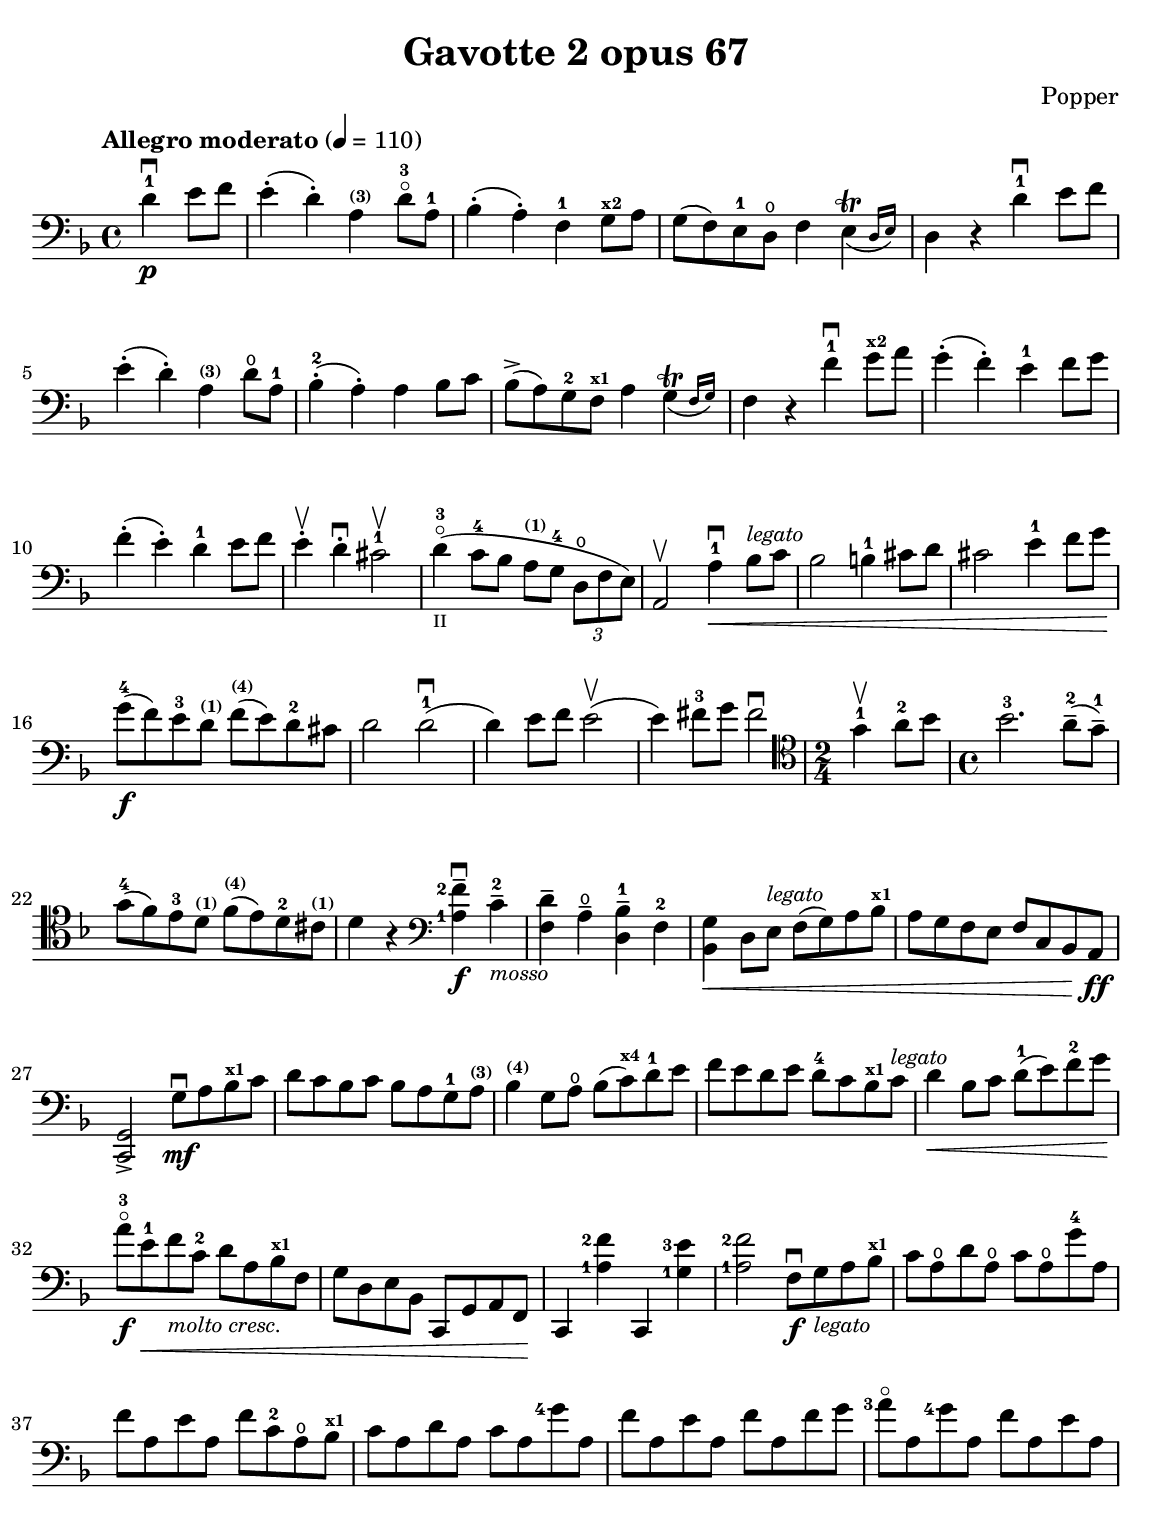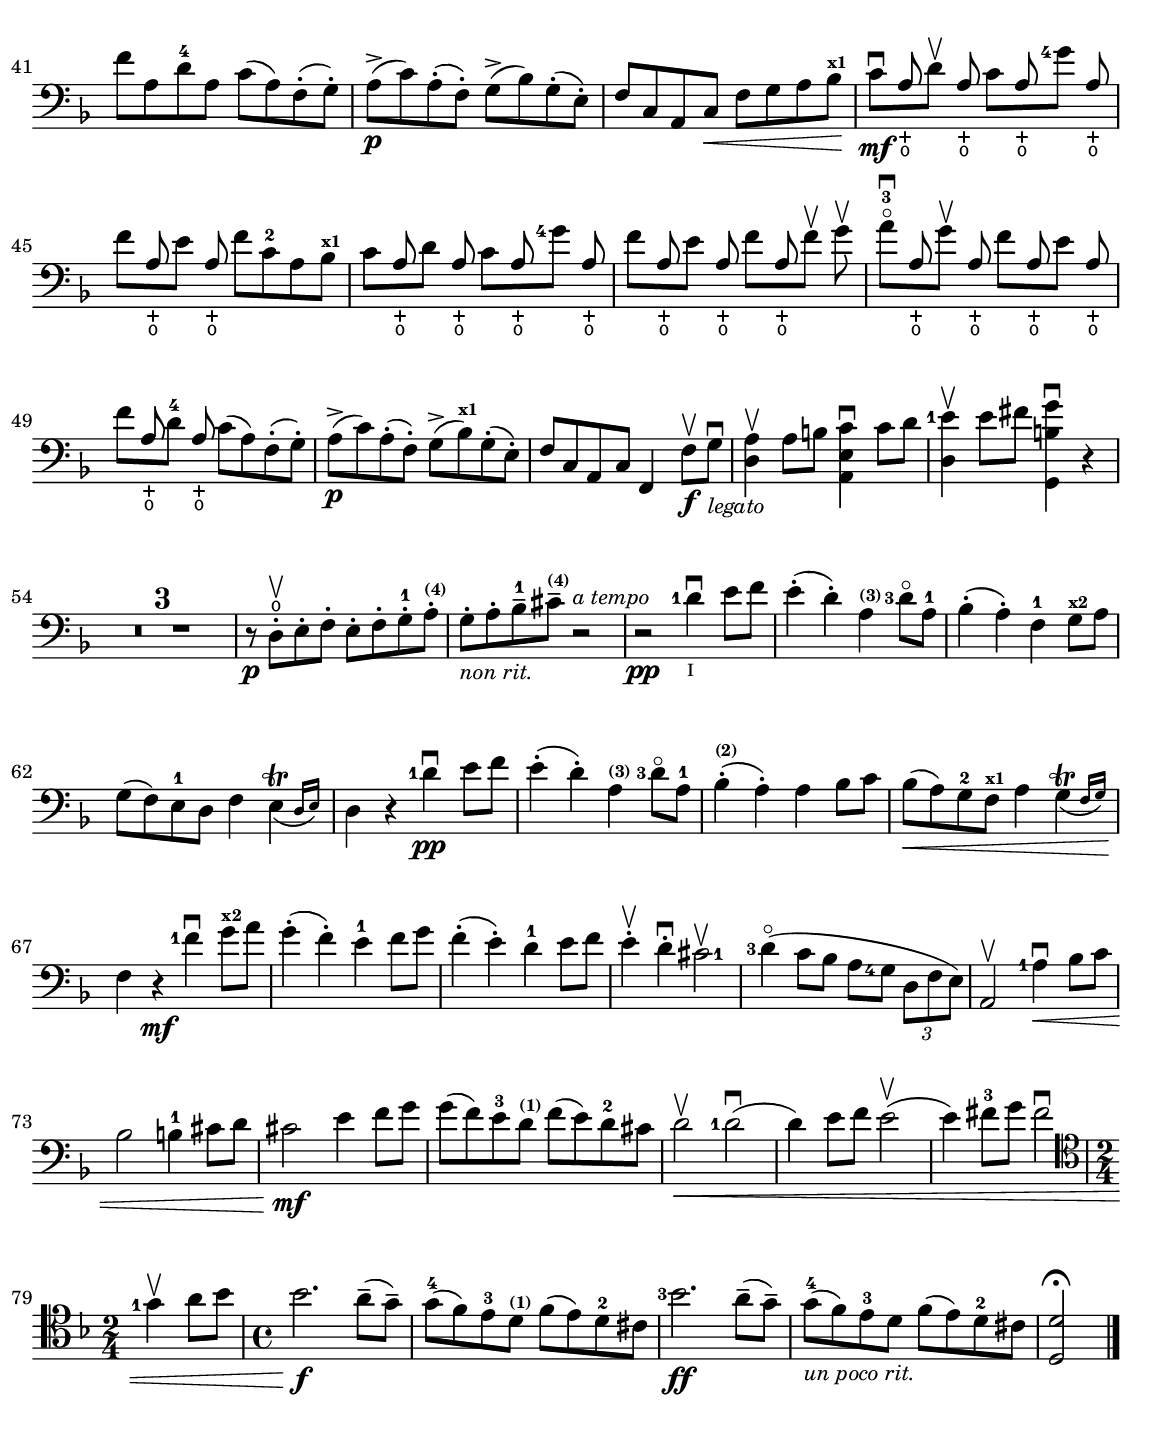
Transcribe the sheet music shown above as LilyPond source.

#(set-global-staff-size 21)

\version "2.18.2"

\header {
  title    = "Gavotte 2 opus 67"
  composer = "Popper"
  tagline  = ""
}

\language "italiano"

% iPad Pro 12.9

\paper {
  paper-width  = 195\mm
  paper-height = 260\mm
  indent = #0
  page-count = #2
  line-width = #184
  print-page-number = ##f
  ragged-last-bottom = ##t
  ragged-bottom = ##f
%  ragged-last = ##t
}

\score {
  \new Staff
%   \with {instrumentName = #"Cello "}
   {
   \override Hairpin.to-barline = ##f
   \time 4/4
   \key fa \major
   \tempo "Allegro moderato" 4=110
   \clef "bass"
   \set fingeringOrientations = #'(left)

   \partial 2
   re'4-1\p\downbow mi'8 fa'8                                             % 0
   mi'4-.( re'4-.) la4^\markup{\bold\teeny (3)}
   re'8-3\flageolet la-1                                                  % 1
   sib4-.( la4-.) fa4-1 sol8^\markup{\bold\teeny x2}
   la8                                                                    % 2
   sol8( fa8) mi8-1 re8\open fa4
   \afterGrace mi4\trill_( {re16 mi16)}                                   % 3
   re4 r4 re'4-1\downbow mi'8 fa'8                                        % 4
   mi'4-.( re'4-.) la4^\markup{\bold\teeny (3)} re'8\open la8-1           % 5
   sib4-2-.( la4-.) la4 sib8 do'8                                         % 6
   sib8->( la8) sol8-2 fa8^\markup{\bold\teeny x1} la4
   \afterGrace sol4\trill_( {fa16 sol16)}                                 % 7
   fa4 r4 fa'4-1\downbow sol'8^\markup{\bold\teeny x2} la'8               % 8
   sol'4-.( fa'4-.) mi'4-1 fa'8 sol'8                                     % 9
   fa'4-.( mi'4-.) re'4-1 mi'8 fa'8                                       % 10
   mi'4-.\upbow re'4-.\downbow dod'2-1\upbow                              % 11
   re'4-3\flageolet_\markup{\teeny II}(
   do'8-4 sib8 la8^\markup{\bold\teeny (1)} sol8-4
   \tuplet 3/2 {re8\open fa8 mi8)}                                        % 12
   la,2\upbow la4-1\downbow\< sib8^\markup{\small\italic "legato"}
   do'8                                                                   % 13
   sib2 si4-1 dod'8 re'8                                                  % 14
   dod'2 mi'4-1 fa'8 sol'8\!                                              % 15
   sol'8-4\f( fa'8) mi'8-3 re'8^\markup{\bold\teeny (1)}
   fa'8^\markup{\bold\teeny (4)}( mi'8) re'8-2 dod'8                      % 16
   re'2 re'2-1\downbow(                                                   % 17
   re'4) mi'8 fa'8 mi'2\upbow(                                            % 18
   mi'4) fad'8-3 sol'8 fad'2\downbow                                      % 19
   \clef "tenor"
   \time 2/4
   sol'4-1\upbow la'8-2 sib'8                                             % 20
   \time 4/4
   sib'2.-3 la'8-2--( sol'8-1--)                                          % 21
   sol'8-4( fa'8) mi'8-3 re'8^\markup{\bold\teeny (1)}
   fa'8^\markup{\bold\teeny (4)}(
   mi'8) re'8-2 dod'8^\markup{\bold\teeny (1)}                            % 22
   re'4 r4
   \clef "bass"
   << <la-1>4\f <fa'-2-->4\downbow >>
   do'4-2--_\markup{\small\italic "mosso"}                                % 23
   <<fa4 re'4-->> la4\open-- <<re4-- sib4-1-->> fa4-2                     % 24
   << sib,4 sol4\< >> re8 mi8^\markup{\small\italic "legato"}
   fa8( sol8) la8 sib8^\markup{\bold\teeny x1}                            % 25
   la8 sol8 fa8 mi8 fa8 do8 sib,8 la,8\!\ff                               % 26
   << do,2 sol,2-> >> sol8\mf\downbow la8
   sib8^\markup{\bold\teeny x1} do'8                                      % 27
   re'8 do'8 sib8 do'8 sib8 la8 sol8-1 la8^\markup{\bold\teeny (3)}       % 28
   sib4^\markup{\bold\teeny (4)} sol8 la8\open
   sib8( do'8)^\markup{\bold\teeny x4} re'8-1 mi'8                        % 29
   fa'8 mi'8 re'8 mi'8 re'8-4 do'8 sib8^\markup{\bold\teeny x1}
   do'8^\markup{\small\italic "legato"}                                   % 30
   re'4\< sib8 do'8 re'8-1( mi'8) fa'8-2 sol'8\!                          % 31
   la'8-3\flageolet\f mi'8-1\<
   fa'8_\markup{\small\italic "molto cresc."} do'8-2 re'8 la8
   sib8^\markup{\bold\teeny x1} fa8                                       % 32
   sol8 re8 mi8 sib,8 do,8 sol,8 la,8 fa,8\!                              % 33
   do,4 << <la-1>4 <fa'-2>4>> do,4 << <sol-1>4 <mi'-3>4>>                 % 34
   << <la-1>2 <fa'-2>2 >> fa8\f\downbow
   sol8_\markup{\small\italic "legato"} la8 sib8^\markup{\bold\teeny x1}  % 35
   do'8 la8\open re'8 la8\open do'8 la8\open sol'8-4 la8                  % 36
   fa'8 la8 mi'8 la8 fa'8 do'8-2 la8\open sib8^\markup{\bold\teeny x1}    % 37
   do'8 la8 re'8 la8 do'8 la8 <sol'-4>8 la8                               % 38
   fa'8 la8 mi'8 la8 fa'8 la8 fa'8 sol'8                                  % 39
   <la'-3>8\flageolet la8 <sol'-4>8 la8  fa'8 la8 mi'8 la8                % 40
   fa'8 la8 re'8-4 la8 do'8( la8) fa8-.( sol8-.)                          % 41
   la8\p->( do'8) la8-.( fa8-.) sol8->( sib8) sol8-.( mi8-.)              % 42
   fa8 do8 la,8 do8\< fa8 sol8 la8 sib^\markup{\bold\teeny x1}\!          % 43
   <<{\set fingeringOrientations = #'(left)
      \stemDown do'8\mf\downbow[ s8 re'8\upbow] s8 do'8[ s8 <sol'-4>8]}\\
     {\stemUp s8 la8-+\open s8 la8-+\open s8 la8-+\open s8 la8-+\open}>>  % 44
   <<{\set fingeringOrientations = #'(left)
      \stemDown fa'8[ s8 mi'8] s8}\\
     {\stemUp s8 la8-+\open s8 la8-+\open}>>
   fa'8 do'8-2 la8 sib8^\markup{\bold\teeny x1}                           % 45
   <<{\set fingeringOrientations = #'(left)
      \stemDown do'8[ s8 re'8] s8 do'8[ s8 <sol'-4>8] s8}\\
     {\stemUp s8 la8-+\open s8 la8-+\open s8 la8-+\open s8 la8-+\open}>>  % 46
   <<{\stemDown fa'8[ s8 mi'8] s8 fa'8[ s8 fa'8\upbow] sol'8\upbow}\\
     {\stemUp s8 la8-+\open s8 la8-+\open s8 la8-+\open s8 s8}>>          % 47
   <<{\stemDown la'8-3\flageolet\downbow[ s8 sol'8\upbow] s8
      fa'8[ s8 mi'8] s8}\\
     {\stemUp s8 la8-+\open s8 la8-+\open s8 la8-+\open s8 la8-+\open}>>  % 48
   <<{\stemDown fa'8[ s8 re'8-4] s8}\\
     {\stemUp s8 la8-+\open s8 la8-+\open}>>
   do'8( la8) fa8-.( sol8-.)                                              % 49
   la8\p->( do'8) la8-.( fa8-.) sol8->( sib^\markup{\bold\teeny x1})
   sol8-.( mi8-.)                                                         % 50
   fa8 do8 la,8 do8 fa,4
   fa8\f\upbow sol8\downbow_\markup{\small\italic "legato"}               % 51
   << re4 la4\upbow >> la8 si8 << la,4 mi4 do'4\downbow >> do'8 re'8      % 52
   << re4 <mi'-1>4\upbow >> mi'8 fad'8 << sol,4 si4 sol'4\downbow >> r4   % 53
   \compressFullBarRests
   R1*3                                                                % 54-56
   r8\p re8-.\open \upbow mi8-. fa8-. mi8-. fa8-. sol8-.-1
   la8-.^\markup{\bold\teeny (4)}                                         % 57
   sol8-._\markup{\small\italic "non rit."} la8-. sib8-1--
   dod'8--^\markup{\bold\teeny (4)} r2^\markup{\small\italic "a tempo"}   % 58
   r2\pp
   <re'-1>4\downbow_\markup{\teeny I} mi'8 fa'8                           % 59
   mi'4-.( re'4-.) la4^\markup{\bold\teeny (3)}
   <re'-3>8\flageolet la8-1                                               % 60
   sib4-.( la4-.) fa4-1 sol8^\markup{\bold\teeny x2} la8                  % 61
   sol8( fa8) mi8-1 re8 fa4 \afterGrace mi4\trill_( {re16 mi16)}          % 62
   re4 r4 <re'-1>4\pp\downbow mi'8 fa'8                                   % 63
   mi'4-.( re'4-.) la4^\markup{\bold\teeny (3)} <re'-3>8\flageolet la8-1  % 64
   sib4-.(^\markup{\bold\teeny (2)} la4-.) la4 sib8 do'8                  % 65
   sib8(\< la8) sol8-2 fa8^\markup{\bold\teeny x1} la4
   \afterGrace sol4\trill_( {fa16 sol16)}                                 % 66
   fa4\! r4\mf <fa'-1>4\downbow sol'8^\markup{\bold\teeny x2} la'8        % 67
   sol'4-.( fa'4-.)  mi'4-1 fa'8 sol'8                                    % 68
   fa'4-.( mi'4-.) re'4-1 mi'8 fa'8                                       % 69
   \set fingeringOrientations = #'(right)
   mi'4-.\upbow re'4-.\downbow <dod'-1>2\upbow                            % 70
   \set fingeringOrientations = #'(left)
   <re'-3>4\flageolet( do'8 sib8 la8 <sol-4>8 \tuplet 3/2 {re8 fa8 mi8)}  % 71
   la,2\upbow <la-1>4\downbow\< sib8 do'8                                 % 72
   sib2 si4-1 dod'8 re'8                                                  % 73
   dod'2\!\mf mi'4 fa'8 sol'8                                             % 74
   sol'8( fa'8) mi'8-3 re'8^\markup{\bold\teeny (1)}
   fa'8( mi'8) re'8-2 dod'8                                               % 75
   re'2\upbow\< <re'-1>2\downbow(                                         % 76
   re'4) mi'8 fa'8 mi'2\upbow(                                            % 77
   mi'4) fad'8-3 sol'8 fad'2\downbow                                      % 78
   \clef "tenor"
   \time 2/4
   <sol'-1>4\upbow la'8 sib'8                                             % 79
   \time 4/4
   sib'2.\!\f la'8--( sol'8--)                                            % 80
   sol'8-4( fa'8) mi'8-3 re'8^\markup{\bold\teeny (1)}
   fa'8( mi'8) re'8-2 dod'8                                               % 81
   <sib'-3>2.\ff la'8--( sol'8--)                                         % 82
   sol'8-4(_\markup{\small\italic "un poco rit."} fa'8) mi'8-3 re'8
   fa'8( mi'8) re'8-2 dod'8                                               % 83
   << re2 re'2\fermata >>                                                 % 84
   \bar "|."
 }
}
